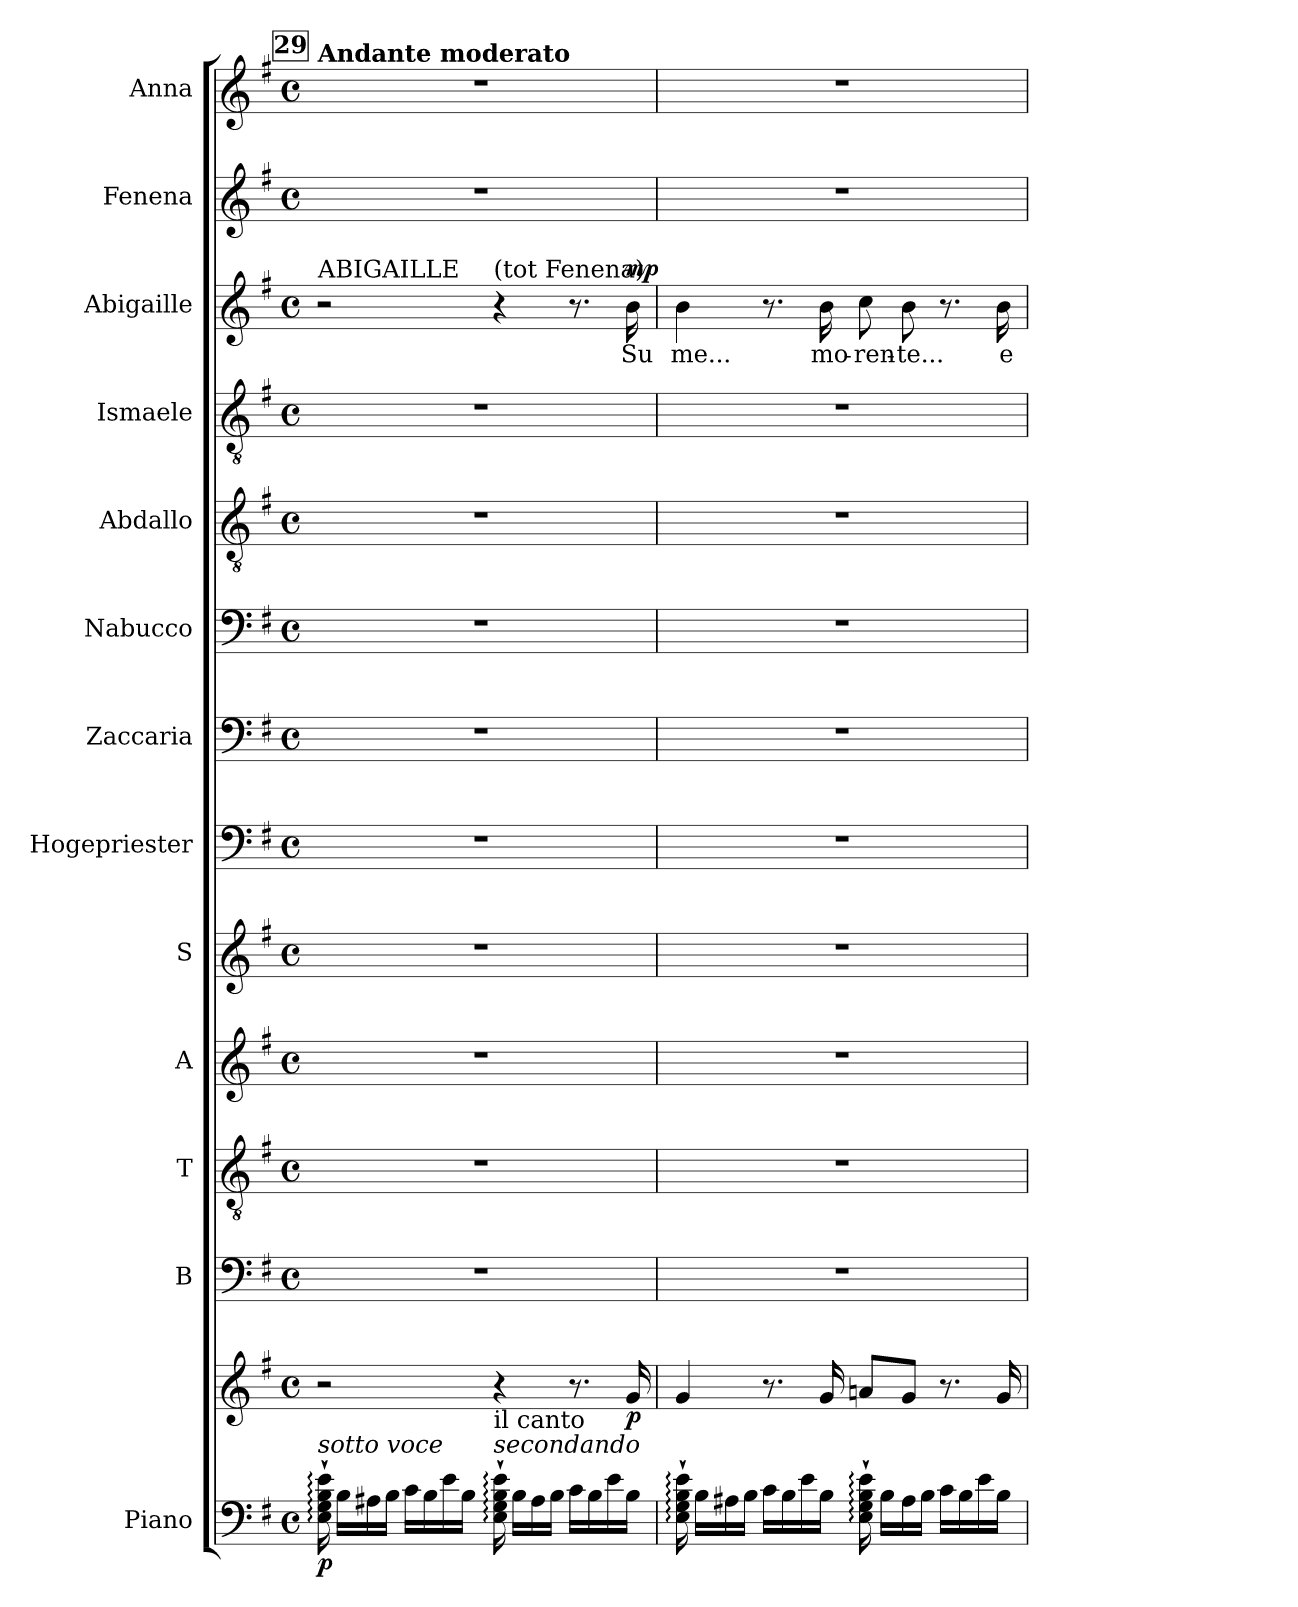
**kern	**kern	**dynam	**kern	**kern	**kern	**kern	**kern	**kern	**kern	**kern	**kern	**kern	**text	**dynam	**kern	**kern
*part13	*part13	*part13	*part12	*part11	*part10	*part9	*part8	*part7	*part6	*part5	*part4	*part3	*part3	*part3	*part2	*part1
*staff14	*staff13	*staff13/14	*staff12	*staff11	*staff10	*staff9	*staff8	*staff7	*staff6	*staff5	*staff4	*staff3	*staff3	*staff3	*staff2	*staff1
*I"Piano	*	*	*I"B	*I"T	*I"A	*I"S	*I"Hogepriester	*I"Zaccaria	*I"Nabucco	*I"Abdallo	*I"Ismaele	*I"Abigaille	*	*	*I"Fenena	*I"Anna
*I'Pno	*	*	*I'B	*I'T	*I'A	*I'S	*	*	*	*	*	*	*	*	*	*
*clefF4	*clefG2	*	*clefF4	*clefGv2	*clefG2	*clefG2	*clefF4	*clefF4	*clefF4	*clefGv2	*clefGv2	*clefG2	*	*	*clefG2	*clefG2
*k[f#]	*k[f#]	*	*k[f#]	*k[f#]	*k[f#]	*k[f#]	*k[f#]	*k[f#]	*k[f#]	*k[f#]	*k[f#]	*k[f#]	*	*	*k[f#]	*k[f#]
*M4/4	*M4/4	*	*M4/4	*M4/4	*M4/4	*M4/4	*M4/4	*M4/4	*M4/4	*M4/4	*M4/4	*M4/4	*	*	*M4/4	*M4/4
*met(c)	*met(c)	*	*met(c)	*met(c)	*met(c)	*met(c)	*met(c)	*met(c)	*met(c)	*met(c)	*met(c)	*met(c)	*	*	*met(c)	*met(c)
!!LO:REH:place=s1:a:B:fs=14:t=29
=89	=89	=89	=89	=89	=89	=89	=89	=89	=89	=89	=89	=89	=89	=89	=89	=89
!	!	!	!	!	!	!	!	!	!	!	!	!	!	!	!	!LO:TX:a:B:t=Andante moderato
!	!	!	!	!	!	!	!	!	!	!	!	!LO:TX:a:t=ABIGAILLE	!	!	!	!
!LO:TX:a:i:t=sotto voce	!	!	!	!	!	!	!	!	!	!	!	!	!	!	!	!
!	!	!LO:DY:b=2	!	!	!	!	!	!	!	!	!	!	!	!	!	!
16E\:` 16G\:` 16B\:` 16e\:`	2r	p	1r	1r	1r	1r	1r	1r	1r	1r	1r	2r	.	.	1r	1r
16B\LL	.	.	.	.	.	.	.	.	.	.	.	.	.	.	.	.
16A#X\	.	.	.	.	.	.	.	.	.	.	.	.	.	.	.	.
16B\JJ	.	.	.	.	.	.	.	.	.	.	.	.	.	.	.	.
16c\LL	.	.	.	.	.	.	.	.	.	.	.	.	.	.	.	.
16B\	.	.	.	.	.	.	.	.	.	.	.	.	.	.	.	.
16e\	.	.	.	.	.	.	.	.	.	.	.	.	.	.	.	.
16B\JJ	.	.	.	.	.	.	.	.	.	.	.	.	.	.	.	.
!	!	!	!	!	!	!	!	!	!	!	!	!LO:TX:a:t=(tot Fenena)	!	!	!	!
!LO:TX:a:i:t=secondando	!	!	!	!	!	!	!	!	!	!	!	!	!	!	!	!
!LO:TX:a:t=il canto	!	!	!	!	!	!	!	!	!	!	!	!	!	!	!	!
16E\:` 16G\:` 16B\:` 16e\:`	4r	.	.	.	.	.	.	.	.	.	.	4r	.	.	.	.
16B\LL	.	.	.	.	.	.	.	.	.	.	.	.	.	.	.	.
16A#\	.	.	.	.	.	.	.	.	.	.	.	.	.	.	.	.
16B\JJ	.	.	.	.	.	.	.	.	.	.	.	.	.	.	.	.
16c\LL	8.r	.	.	.	.	.	.	.	.	.	.	8.r	.	.	.	.
16B\	.	.	.	.	.	.	.	.	.	.	.	.	.	.	.	.
16e\	.	.	.	.	.	.	.	.	.	.	.	.	.	.	.	.
!	!	!LO:DY:b	!	!	!	!	!	!	!	!	!	!	!LO:LY:b	!LO:DY:a	!	!
16B\JJ	16g/	p	.	.	.	.	.	.	.	.	.	16b\	Su	mp	.	.
!!LO:LB:g=z
=90	=90	=90	=90	=90	=90	=90	=90	=90	=90	=90	=90	=90	=90	=90	=90	=90
!	!	!	!	!	!	!	!	!	!	!	!	!	!LO:LY:b	!	!	!
16E\:` 16G\:` 16B\:` 16e\:`	4g/	.	1r	1r	1r	1r	1r	1r	1r	1r	1r	4b\	me...	.	1r	1r
16B\LL	.	.	.	.	.	.	.	.	.	.	.	.	.	.	.	.
16A#X\	.	.	.	.	.	.	.	.	.	.	.	.	.	.	.	.
16B\JJ	.	.	.	.	.	.	.	.	.	.	.	.	.	.	.	.
16c\LL	8.r	.	.	.	.	.	.	.	.	.	.	8.r	.	.	.	.
16B\	.	.	.	.	.	.	.	.	.	.	.	.	.	.	.	.
16e\	.	.	.	.	.	.	.	.	.	.	.	.	.	.	.	.
!	!	!	!	!	!	!	!	!	!	!	!	!	!LO:LY:b	!	!	!
16B\JJ	16g/	.	.	.	.	.	.	.	.	.	.	16b\	mo-	.	.	.
!	!	!	!	!	!	!	!	!	!	!	!	!	!LO:LY:b	!	!	!
16E\:` 16G\:` 16B\:` 16e\:`	8an/L	.	.	.	.	.	.	.	.	.	.	8cc\	-ren-	.	.	.
16B\LL	.	.	.	.	.	.	.	.	.	.	.	.	.	.	.	.
!	!	!	!	!	!	!	!	!	!	!	!	!	!LO:LY:b	!	!	!
16A#\	8g/J	.	.	.	.	.	.	.	.	.	.	8b\	-te...	.	.	.
16B\JJ	.	.	.	.	.	.	.	.	.	.	.	.	.	.	.	.
16c\LL	8.r	.	.	.	.	.	.	.	.	.	.	8.r	.	.	.	.
16B\	.	.	.	.	.	.	.	.	.	.	.	.	.	.	.	.
16e\	.	.	.	.	.	.	.	.	.	.	.	.	.	.	.	.
!	!	!	!	!	!	!	!	!	!	!	!	!	!LO:LY:b	!	!	!
16B\JJ	16g/	.	.	.	.	.	.	.	.	.	.	16b\	e-	.	.	.
=	=	=	=	=	=	=	=	=	=	=	=	=	=	=	=	=
*-	*-	*-	*-	*-	*-	*-	*-	*-	*-	*-	*-	*-	*-	*-	*-	*-
